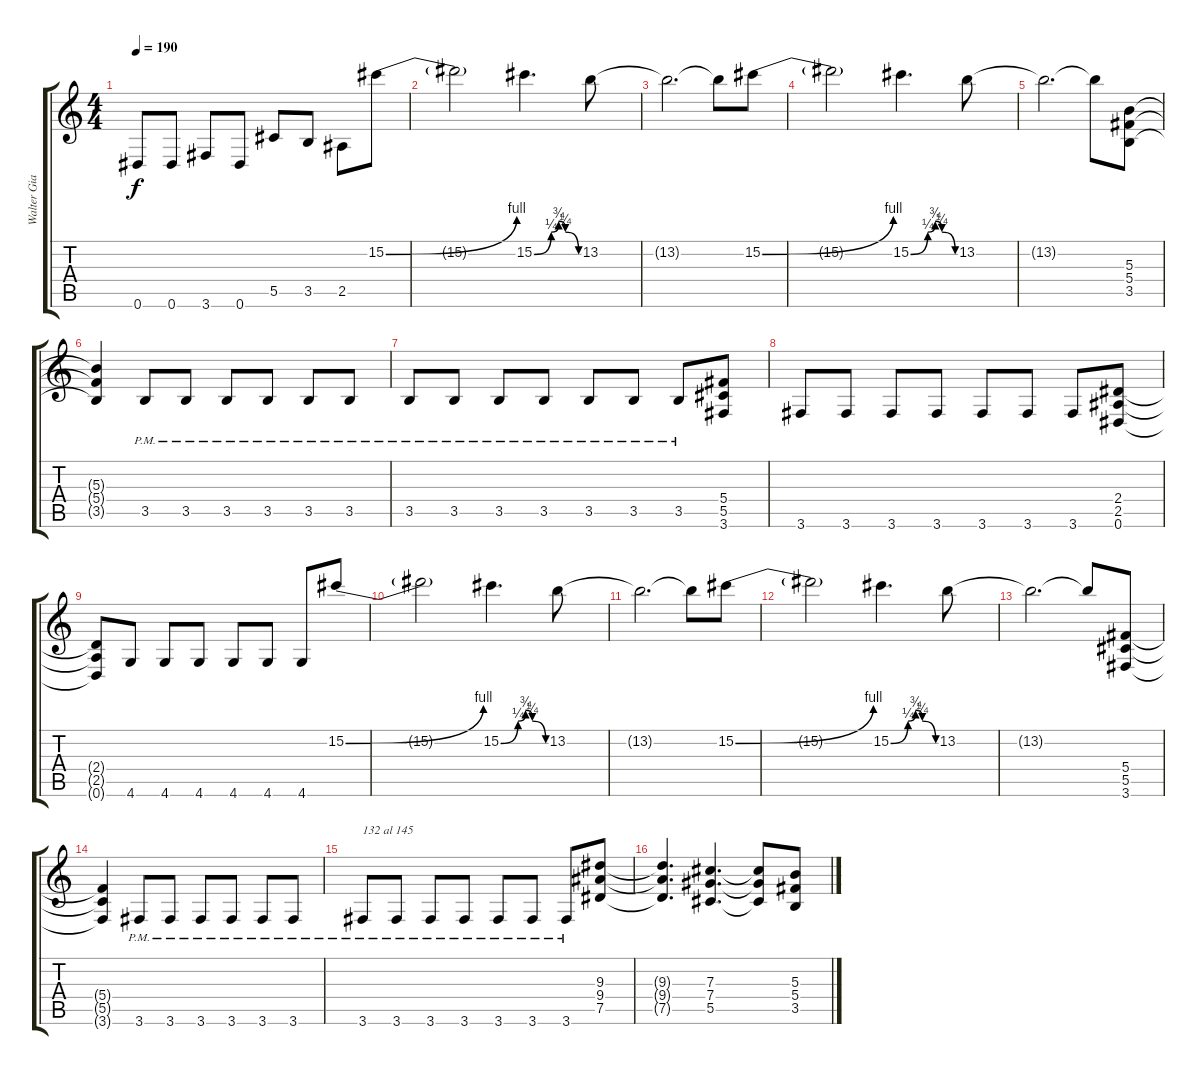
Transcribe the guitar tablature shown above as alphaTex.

\track ("Walter Giardino Lead" "Walter Gia") {instrument distortionguitar}
\staff {score tabs}
\tuning (Eb4 Bb3 Gb3 Db3 Ab2 Eb2) {hide}
\ts (4 4)
\tempo 190
\clef g2
\ks c
0.6.8{dy f} 0.6.8 3.6.8 0.6.8 5.5.8 3.5.8{volume 14} 2.5.8 15.2{be (bend 0 0 60 4)}.8 |
15.2{t}.2 15.2{be (custom 0 0 23 1 33 3 42 1 60 0)}.4{d} 13.2.8 |
13.2{t}.2{d} 13.2{t}.8 15.2{be (bend 0 0 60 4)}.8 |
15.2{t}.2 15.2{be (custom 0 0 23 1 33 3 42 1 60 0)}.4{d} 13.2.8 |
13.2{t}.2{d} 13.2{t}.8 (5.3 5.4 3.5).8 |
(5.3{t} 5.4{t} 3.5{t}).4 3.5{pm}.8 3.5{pm}.8 3.5{pm}.8 3.5{pm}.8 3.5{pm}.8 3.5{pm}.8 |
3.5{pm}.8 3.5{pm}.8 3.5{pm}.8 3.5{pm}.8 3.5{pm}.8 3.5{pm}.8 3.5{pm}.8 (5.4 5.5 3.6).8 |
3.6.8 3.6.8 3.6.8 3.6.8 3.6.8 3.6.8{volume 14} 3.6.8 (2.4 2.5 0.6).8 |
(2.4{t} 2.5{t} 0.6{t}).8{volume 14} 4.6.8 4.6.8 4.6.8 4.6.8 4.6.8 4.6.8 15.2{be (bend 0 0 60 4)}.8 |
15.2{t}.2 15.2{be (custom 0 0 23 1 33 3 42 1 60 0)}.4{d} 13.2.8 |
13.2{t}.2{d} 13.2{t}.8 15.2{be (bend 0 0 60 4)}.8 |
15.2{t}.2 15.2{be (custom 0 0 23 1 33 3 42 1 60 0)}.4{d} 13.2.8 |
13.2{t}.2{d} 13.2{t}.8 (5.4 5.5 3.6).8 |
(5.4{t} 5.5{t} 3.6{t}).4 3.6{pm}.8 3.6{pm}.8 3.6{pm}.8 3.6{pm}.8 3.6{pm}.8 3.6{pm}.8 |
3.6{pm}.8{txt "132 al 145"} 3.6{pm}.8 3.6{pm}.8 3.6{pm}.8 3.6{pm}.8 3.6{pm}.8 3.6{pm}.8 (9.3 9.4 7.5).8 |
(9.3{t} 9.4{t} 7.5{t}).4{d} (7.3 7.4 5.5).4{d} (7.3{t} 7.4{t} 5.5{t}).8 (5.3 5.4 3.5).8
